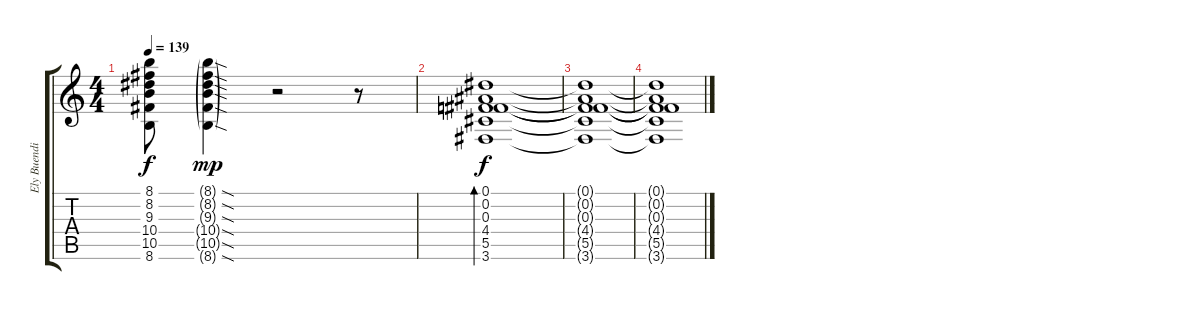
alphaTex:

\track ("Ely Buendia(Rhythm)" "Ely Buendi") {instrument electricguitarjazz}
\staff {score tabs}
\tuning (Eb4 Bb3 Gb3 Db3 Ab2 Eb2) {hide}
\ts (4 4)
\tempo 139
\clef g2
\ks c
(8.1 8.2 9.3 10.4 10.5 8.6).8{dy f} (8.1{sod g} 8.2{sod g} 9.3{sod g} 10.4{sod g} 10.5{sod g} 8.6{sod g}).4{dy mp} r.2 r.8 |
(0.1 0.2 0.3 4.4 5.5 3.6).1{bd 240 dy f volume 13 instrument acousticguitarsteel} |
(0.1{t} 0.2{t} 0.3{t} 4.4{t} 5.5{t} 3.6{t}).1 |
(0.1{t} 0.2{t} 0.3{t} 4.4{t} 5.5{t} 3.6{t}).1
